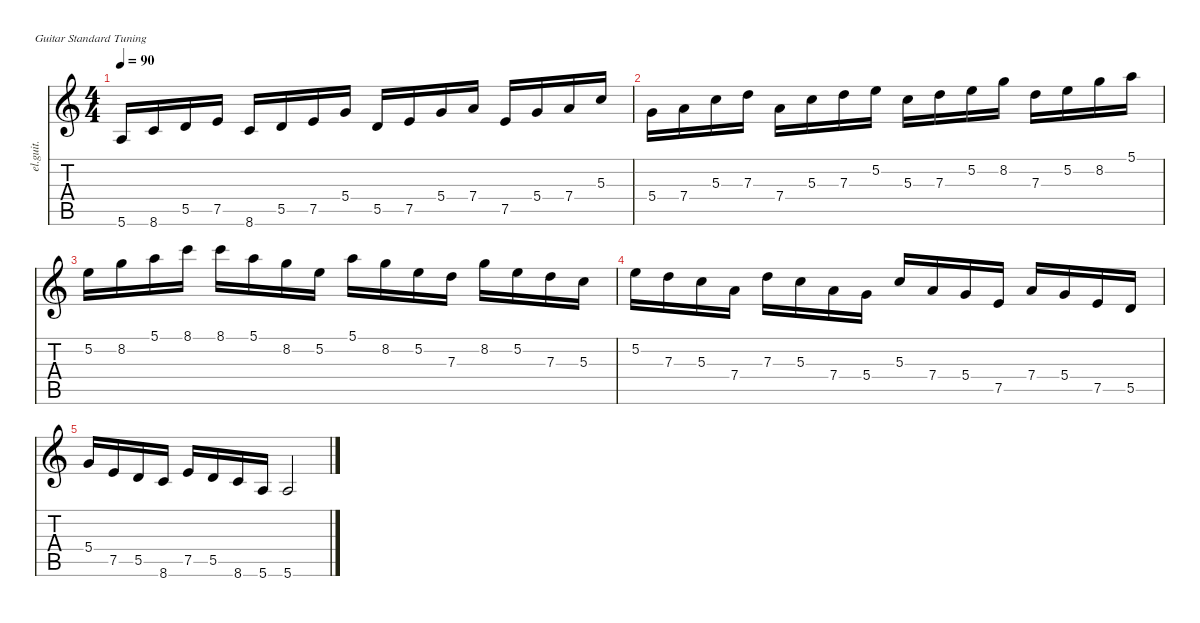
\defaultSystemsLayout 4
\hideDynamics
\bracketExtendMode nobrackets
\otherSystemsTrackNameOrientation horizontal
\track ("Clean Guitar" "el.guit.") {instrument electricguitarclean}
\staff {score tabs}
\tuning (E4 B3 G3 D3 A2 E2)
\ts (4 4)
\tempo 90
\clef g2
\ks c
5.6.16{dy mf instrument electricguitarclean beam Up} 8.6.16{beam Up} 5.5.16{beam Up} 7.5.16{beam Up} 8.6.16{beam Up} 5.5.16{beam Up} 7.5.16{beam Up} 5.4.16{beam Up} 5.5.16{beam Up} 7.5.16{beam Up} 5.4.16{beam Up} 7.4.16{beam Up} 7.5.16{beam Up} 5.4.16{beam Up} 7.4.16{beam Up} 5.3.16{beam Up} |
5.4.16{beam Down} 7.4.16{beam Down} 5.3.16{beam Down} 7.3.16{beam Down} 7.4.16{beam Down} 5.3.16{beam Down} 7.3.16{beam Down} 5.2.16{beam Down} 5.3.16{beam Down} 7.3.16{beam Down} 5.2.16{beam Down} 8.2.16{beam Down} 7.3.16{beam Down} 5.2.16{beam Down} 8.2.16{beam Down} 5.1.16{beam Down} |
5.2.16{beam Down} 8.2.16{beam Down} 5.1.16{beam Down} 8.1.16{beam Down} 8.1.16{beam Down} 5.1.16{beam Down} 8.2.16{beam Down} 5.2.16{beam Down} 5.1.16{beam Down} 8.2.16{beam Down} 5.2.16{beam Down} 7.3.16{beam Down} 8.2.16{beam Down} 5.2.16{beam Down} 7.3.16{beam Down} 5.3.16{beam Down} |
5.2.16{beam Down} 7.3.16{beam Down} 5.3.16{beam Down} 7.4.16{beam Down} 7.3.16{beam Down} 5.3.16{beam Down} 7.4.16{beam Down} 5.4.16{beam Down} 5.3.16{beam Up} 7.4.16{beam Up} 5.4.16{beam Up} 7.5.16{beam Up} 7.4.16{beam Up} 5.4.16{beam Up} 7.5.16{beam Up} 5.5.16{beam Up} |
5.4.16{beam Up} 7.5.16{beam Up} 5.5.16{beam Up} 8.6.16{beam Up} 7.5.16{beam Up} 5.5.16{beam Up} 8.6.16{beam Up} 5.6.16{beam Up} 5.6.2{beam Up}
